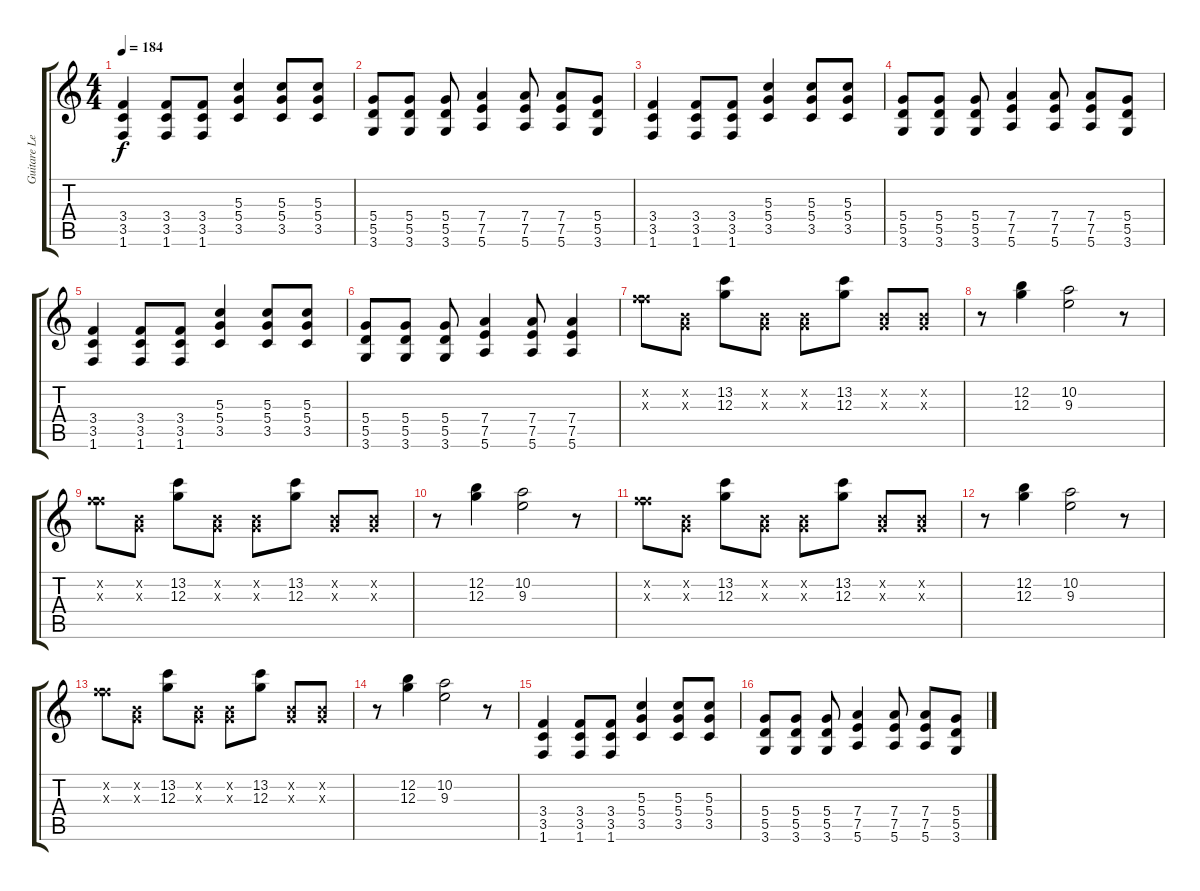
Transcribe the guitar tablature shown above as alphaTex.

\track ("Guitare Lead" "Guitare Le") {instrument distortionguitar}
\staff {score tabs}
\tuning (E4 B3 G3 D3 A2 E2) {hide}
\ts (4 4)
\tempo 184
\clef g2
\ks c
(3.4 3.5 1.6).4{dy f} (3.4 3.5 1.6).8 (3.4 3.5 1.6).8 (5.3 5.4 3.5).4 (5.3 5.4 3.5).8 (5.3 5.4 3.5).8 |
(5.4 5.5 3.6).8 (5.4 5.5 3.6).8 (5.4 5.5 3.6).8 (7.4 7.5 5.6).4 (7.4 7.5 5.6).8 (7.4 7.5 5.6).8 (5.4 5.5 3.6).8 |
(3.4 3.5 1.6).4 (3.4 3.5 1.6).8 (3.4 3.5 1.6).8 (5.3 5.4 3.5).4 (5.3 5.4 3.5).8 (5.3 5.4 3.5).8 |
(5.4 5.5 3.6).8 (5.4 5.5 3.6).8 (5.4 5.5 3.6).8 (7.4 7.5 5.6).4 (7.4 7.5 5.6).8 (7.4 7.5 5.6).8 (5.4 5.5 3.6).8 |
(3.4 3.5 1.6).4 (3.4 3.5 1.6).8 (3.4 3.5 1.6).8 (5.3 5.4 3.5).4 (5.3 5.4 3.5).8 (5.3 5.4 3.5).8 |
(5.4 5.5 3.6).8 (5.4 5.5 3.6).8 (5.4 5.5 3.6).8 (7.4 7.5 5.6).4 (7.4 7.5 5.6).8 (7.4 7.5 5.6).4 |
(6.2{x} 10.3{x}).8 (0.2{x} 0.3{x}).8 (13.2 12.3).8 (0.2{x} 0.3{x}).8 (0.2{x} 0.3{x}).8 (13.2 12.3).8 (0.2{x} 0.3{x}).8 (0.2{x} 0.3{x}).8 |
r.8 (12.2 12.3).4 (10.2 9.3).2 r.8 |
(6.2{x} 10.3{x}).8 (0.2{x} 0.3{x}).8 (13.2 12.3).8 (0.2{x} 0.3{x}).8 (0.2{x} 0.3{x}).8 (13.2 12.3).8 (0.2{x} 0.3{x}).8 (0.2{x} 0.3{x}).8 |
r.8 (12.2 12.3).4 (10.2 9.3).2 r.8 |
(6.2{x} 10.3{x}).8 (0.2{x} 0.3{x}).8 (13.2 12.3).8 (0.2{x} 0.3{x}).8 (0.2{x} 0.3{x}).8 (13.2 12.3).8 (0.2{x} 0.3{x}).8 (0.2{x} 0.3{x}).8 |
r.8 (12.2 12.3).4 (10.2 9.3).2 r.8 |
(6.2{x} 10.3{x}).8 (0.2{x} 0.3{x}).8 (13.2 12.3).8 (0.2{x} 0.3{x}).8 (0.2{x} 0.3{x}).8 (13.2 12.3).8 (0.2{x} 0.3{x}).8 (0.2{x} 0.3{x}).8 |
r.8 (12.2 12.3).4 (10.2 9.3).2 r.8 |
(3.4 3.5 1.6).4 (3.4 3.5 1.6).8 (3.4 3.5 1.6).8 (5.3 5.4 3.5).4 (5.3 5.4 3.5).8 (5.3 5.4 3.5).8 |
(5.4 5.5 3.6).8 (5.4 5.5 3.6).8 (5.4 5.5 3.6).8 (7.4 7.5 5.6).4 (7.4 7.5 5.6).8 (7.4 7.5 5.6).8 (5.4 5.5 3.6).8
